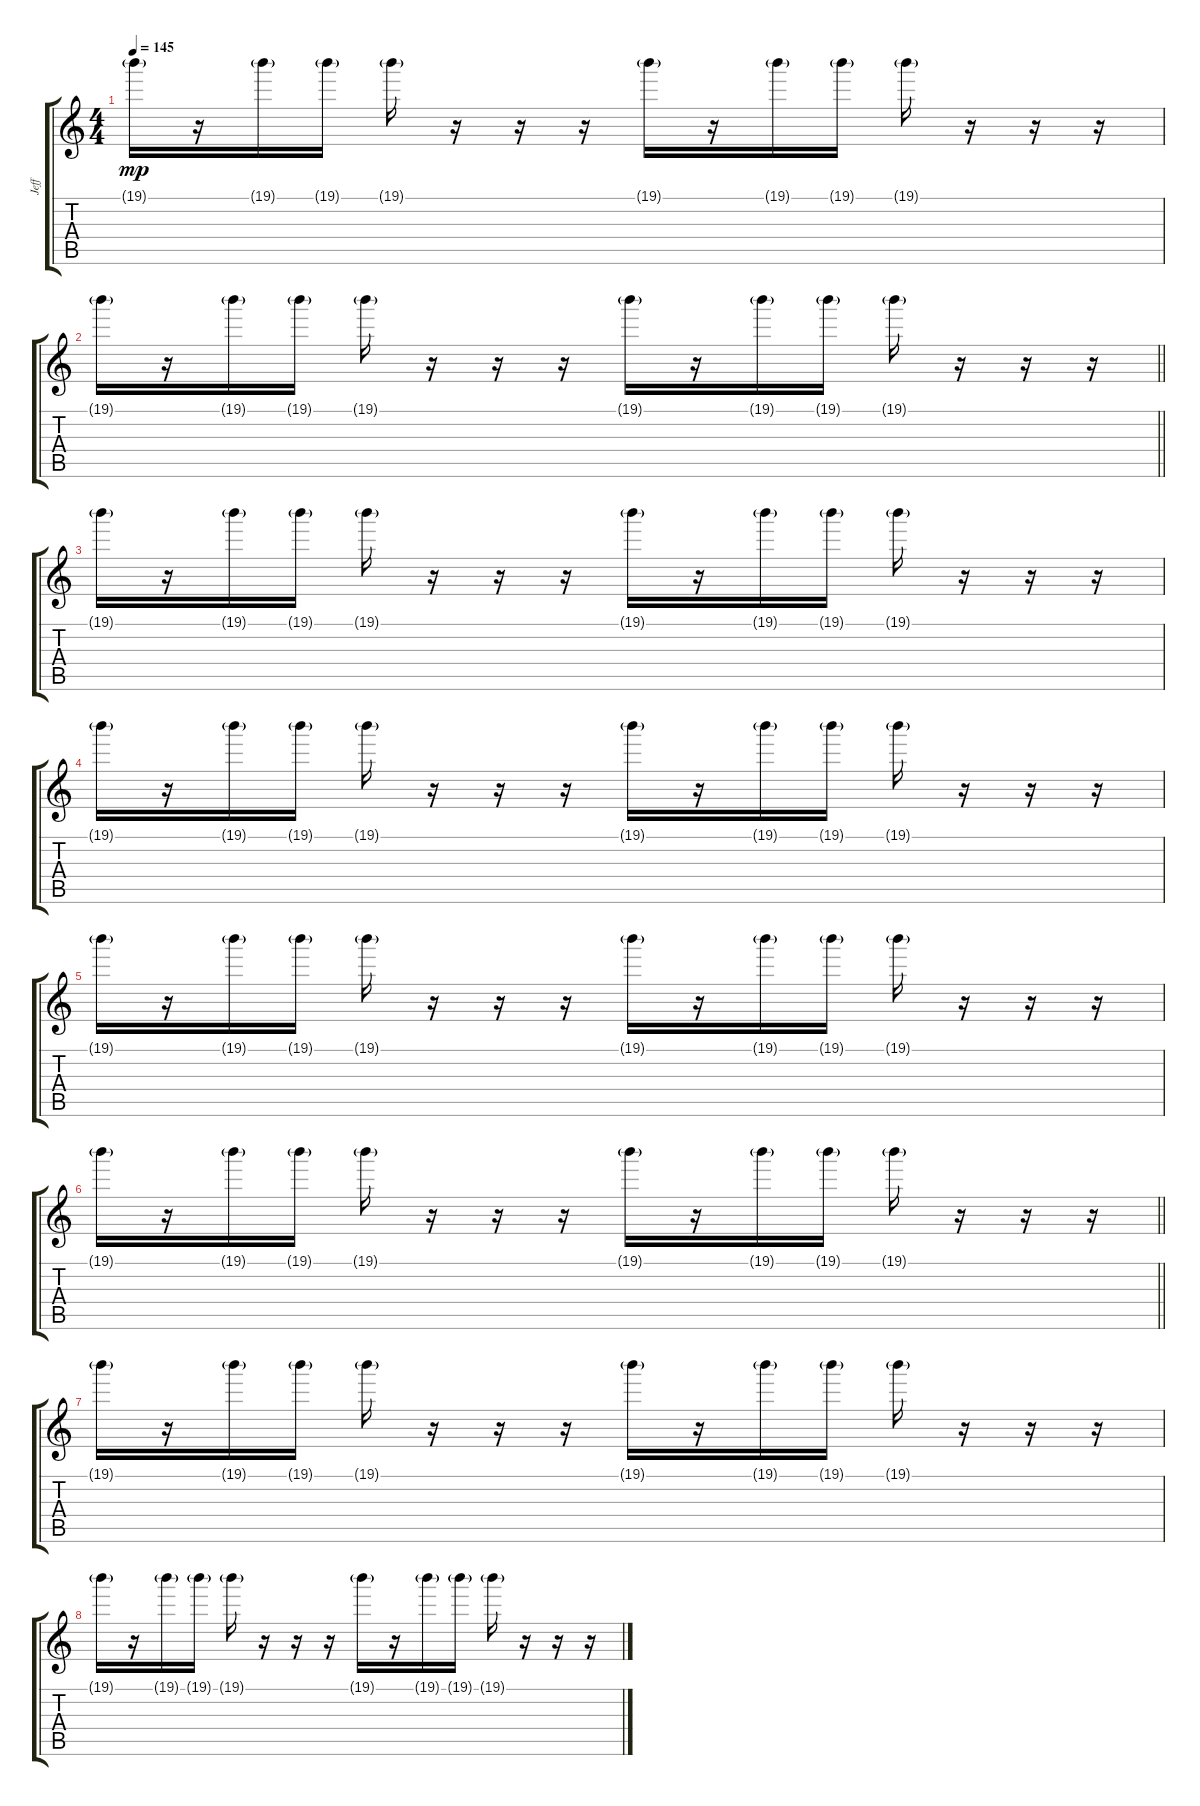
\track ("Jeff" "Jeff") {instrument distortionguitar}
\staff {score tabs}
\tuning (E4 B3 G3 D3 A2 E2) {hide}
\ts (4 4)
\tempo 145
\clef g2
\ks c
19.1{g}.16{dy mp} r.16 19.1{g}.16 19.1{g}.16 19.1{g}.16 r.16 r.16 r.16 19.1{g}.16 r.16 19.1{g}.16 19.1{g}.16 19.1{g}.16 r.16 r.16 r.16 |
\barLineRight lightlight
19.1{g}.16 r.16 19.1{g}.16 19.1{g}.16 19.1{g}.16 r.16 r.16 r.16 19.1{g}.16 r.16 19.1{g}.16 19.1{g}.16 19.1{g}.16 r.16 r.16 r.16 |
19.1{g}.16 r.16 19.1{g}.16 19.1{g}.16 19.1{g}.16 r.16 r.16 r.16 19.1{g}.16 r.16 19.1{g}.16 19.1{g}.16 19.1{g}.16 r.16 r.16 r.16 |
19.1{g}.16 r.16 19.1{g}.16 19.1{g}.16 19.1{g}.16 r.16 r.16 r.16 19.1{g}.16 r.16 19.1{g}.16 19.1{g}.16 19.1{g}.16 r.16 r.16 r.16 |
19.1{g}.16 r.16 19.1{g}.16 19.1{g}.16 19.1{g}.16 r.16 r.16 r.16 19.1{g}.16 r.16 19.1{g}.16 19.1{g}.16 19.1{g}.16 r.16 r.16 r.16 |
\barLineRight lightlight
19.1{g}.16 r.16 19.1{g}.16 19.1{g}.16 19.1{g}.16 r.16 r.16 r.16 19.1{g}.16 r.16 19.1{g}.16 19.1{g}.16 19.1{g}.16 r.16 r.16 r.16 |
19.1{g}.16 r.16 19.1{g}.16 19.1{g}.16 19.1{g}.16 r.16 r.16 r.16 19.1{g}.16 r.16 19.1{g}.16 19.1{g}.16 19.1{g}.16 r.16 r.16 r.16 |
19.1{g}.16 r.16 19.1{g}.16 19.1{g}.16 19.1{g}.16 r.16 r.16 r.16 19.1{g}.16 r.16 19.1{g}.16 19.1{g}.16 19.1{g}.16 r.16 r.16 r.16
